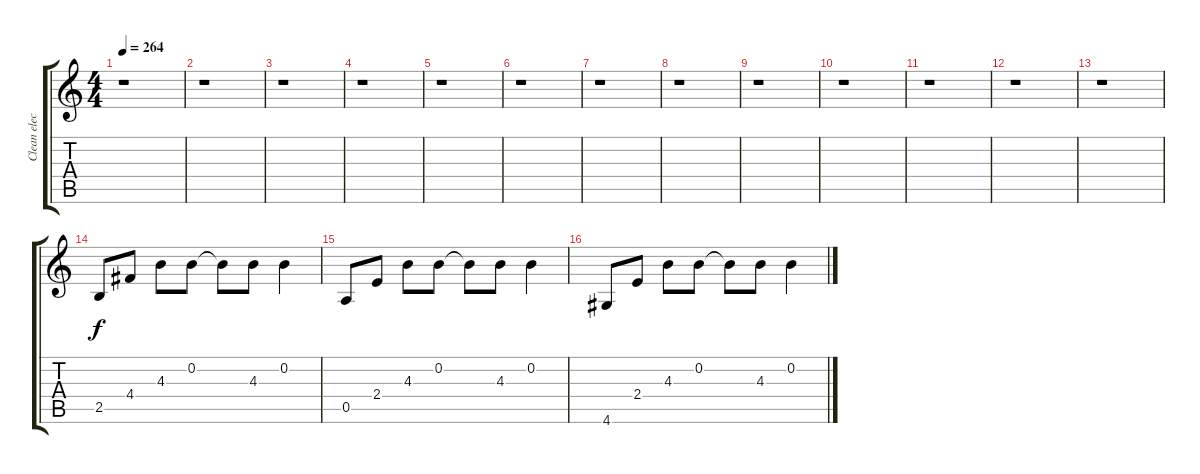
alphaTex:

\track ("Clean electric guitar 2" "Clean elec") {instrument electricguitarclean}
\staff {score tabs}
\tuning (E4 B3 G3 D3 A2 E2) {hide}
\ts (4 4)
\tempo 264
\clef g2
\ks c
r.1{dy f} |
r.1 |
r.1 |
r.1 |
r.1 |
r.1 |
r.1 |
r.1 |
r.1 |
r.1 |
r.1 |
r.1 |
r.1 |
2.5.8 4.4.8 4.3.8 0.2.8 0.2{t}.8 4.3.8 0.2.4 |
0.5.8 2.4.8 4.3.8 0.2.8 0.2{t}.8 4.3.8 0.2.4 |
4.6.8 2.4.8 4.3.8 0.2.8 0.2{t}.8 4.3.8 0.2.4
